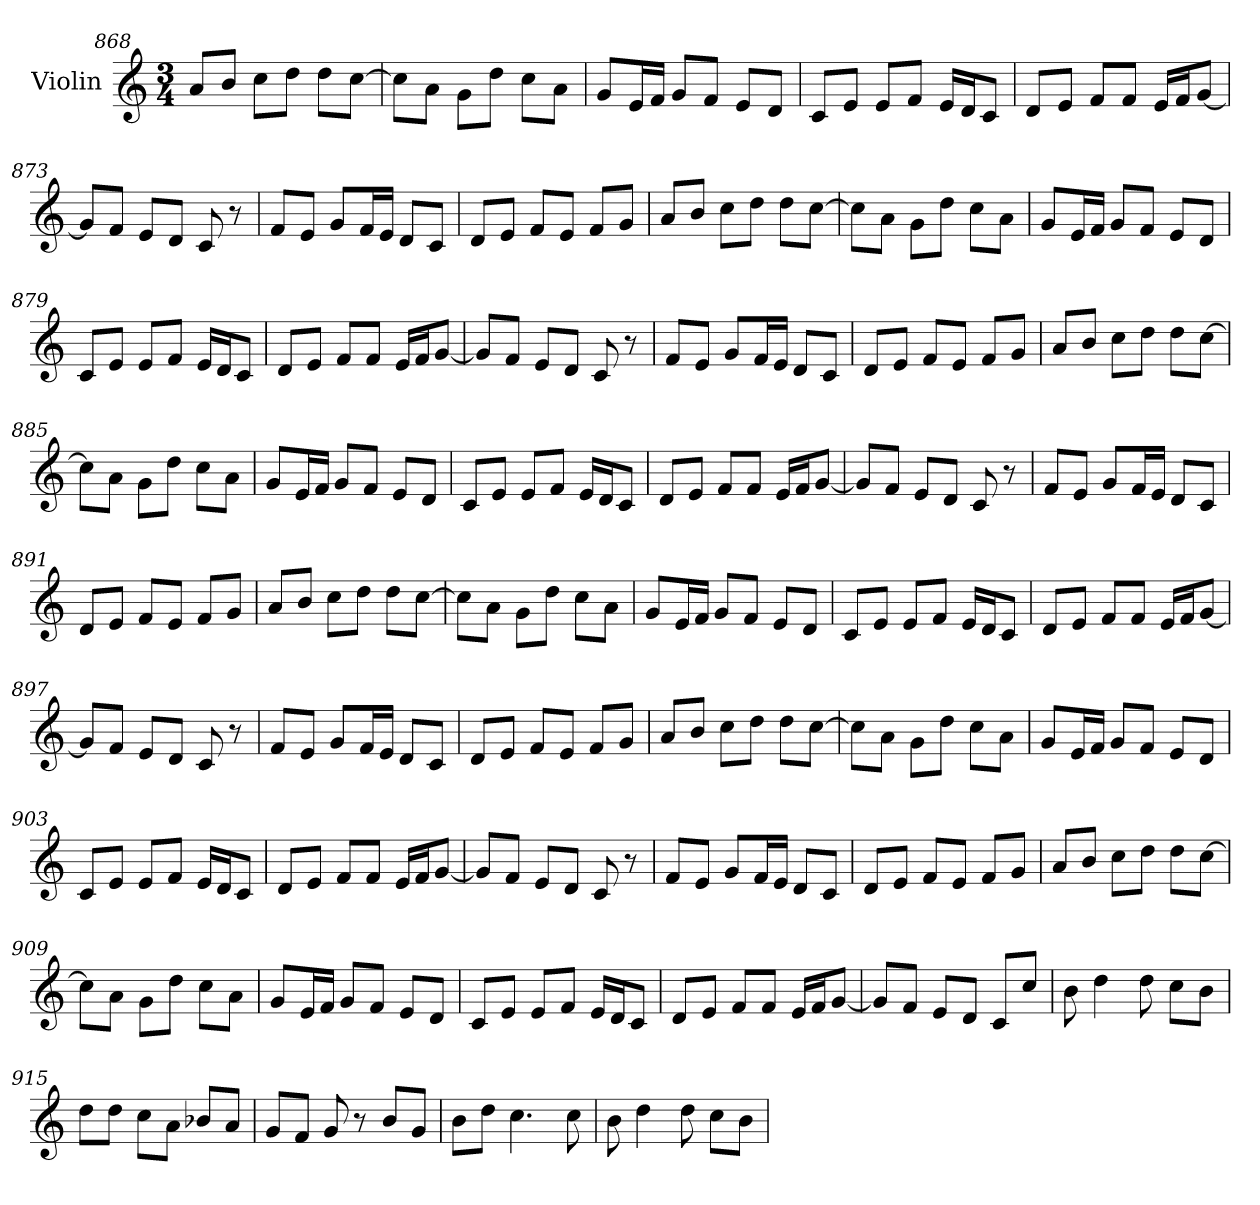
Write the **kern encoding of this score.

**kern
*part1
*staff1
*I"Violin
*clefG2
*k[]
*C:
*M3/4
=868
8a/L
8b/J
8cc\L
8dd\J
8dd\L
[8cc\J
=869
8cc\L]
8a\J
8g\L
8dd\J
8cc\L
8a\J
!!LO:PB:g=z
=870
8g/L
16e/L
16f/JJ
8g/L
8f/J
8e/L
8d/J
=871
8c/L
8e/J
8e/L
8f/J
16e/LL
16d/J
8c/J
=872
8d/L
8e/J
8f/L
8f/J
16e/LL
16f/J
[8g/J
=873
8g/L]
8f/J
8e/L
8d/J
8c/
8r
=874
8f/L
8e/J
8g/L
16f/L
16e/JJ
8d/L
8c/J
!!LO:LB:g=z
=875
8d/L
8e/J
8f/L
8e/J
8f/L
8g/J
=876
8a/L
8b/J
8cc\L
8dd\J
8dd\L
[8cc\J
=877
8cc\L]
8a\J
8g\L
8dd\J
8cc\L
8a\J
=878
8g/L
16e/L
16f/JJ
8g/L
8f/J
8e/L
8d/J
=879
8c/L
8e/J
8e/L
8f/J
16e/LL
16d/J
8c/J
=880
8d/L
8e/J
8f/L
8f/J
16e/LL
16f/J
[8g/J
!!LO:LB:g=z
=881
8g/L]
8f/J
8e/L
8d/J
8c/
8r
=882
8f/L
8e/J
8g/L
16f/L
16e/JJ
8d/L
8c/J
=883
8d/L
8e/J
8f/L
8e/J
8f/L
8g/J
=884
8a/L
8b/J
8cc\L
8dd\J
8dd\L
[8cc\J
=885
8cc\L]
8a\J
8g\L
8dd\J
8cc\L
8a\J
=886
8g/L
16e/L
16f/JJ
8g/L
8f/J
8e/L
8d/J
!!LO:LB:g=z
=887
8c/L
8e/J
8e/L
8f/J
16e/LL
16d/J
8c/J
=888
8d/L
8e/J
8f/L
8f/J
16e/LL
16f/J
[8g/J
=889
8g/L]
8f/J
8e/L
8d/J
8c/
8r
=890
8f/L
8e/J
8g/L
16f/L
16e/JJ
8d/L
8c/J
=891
8d/L
8e/J
8f/L
8e/J
8f/L
8g/J
!!LO:LB:g=z
=892
8a/L
8b/J
8cc\L
8dd\J
8dd\L
[8cc\J
=893
8cc\L]
8a\J
8g\L
8dd\J
8cc\L
8a\J
=894
8g/L
16e/L
16f/JJ
8g/L
8f/J
8e/L
8d/J
=895
8c/L
8e/J
8e/L
8f/J
16e/LL
16d/J
8c/J
=896
8d/L
8e/J
8f/L
8f/J
16e/LL
16f/J
[8g/J
!!LO:LB:g=z
=897
8g/L]
8f/J
8e/L
8d/J
8c/
8r
=898
8f/L
8e/J
8g/L
16f/L
16e/JJ
8d/L
8c/J
=899
8d/L
8e/J
8f/L
8e/J
8f/L
8g/J
=900
8a/L
8b/J
8cc\L
8dd\J
8dd\L
[8cc\J
=901
8cc\L]
8a\J
8g\L
8dd\J
8cc\L
8a\J
=902
8g/L
16e/L
16f/JJ
8g/L
8f/J
8e/L
8d/J
!!LO:LB:g=z
=903
8c/L
8e/J
8e/L
8f/J
16e/LL
16d/J
8c/J
=904
8d/L
8e/J
8f/L
8f/J
16e/LL
16f/J
[8g/J
=905
8g/L]
8f/J
8e/L
8d/J
8c/
8r
=906
8f/L
8e/J
8g/L
16f/L
16e/JJ
8d/L
8c/J
=907
8d/L
8e/J
8f/L
8e/J
8f/L
8g/J
!!LO:LB:g=z
=908
8a/L
8b/J
8cc\L
8dd\J
8dd\L
[8cc\J
=909
8cc\L]
8a\J
8g\L
8dd\J
8cc\L
8a\J
=910
8g/L
16e/L
16f/JJ
8g/L
8f/J
8e/L
8d/J
=911
8c/L
8e/J
8e/L
8f/J
16e/LL
16d/J
8c/J
=912
8d/L
8e/J
8f/L
8f/J
16e/LL
16f/J
[8g/J
=913
8g/L]
8f/J
8e/L
8d/J
8c/L
8cc/J
!!LO:PB:g=z
=914
8b\
4dd\
8dd\
8cc\L
8b\J
=915
8dd\L
8dd\J
8cc\L
8a\J
8b-X/L
8a/J
=916
8g/L
8f/J
8g/
8r
8b/L
8g/J
=917
8b\L
8dd\J
4.cc\
8cc\
=918
8b\
4dd\
8dd\
8cc\L
8b\J
=
*-
